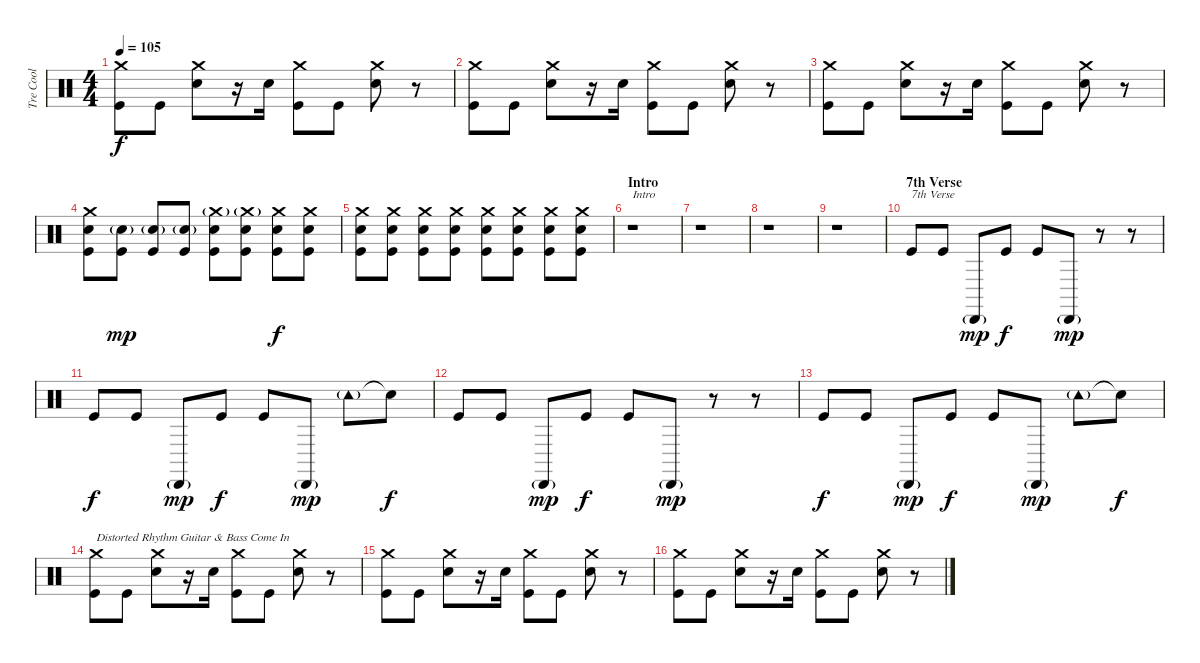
\track ("Tre Cool" "Tre Cool") {instrument percussion}
\staff {score}
\articulation defaults
\ts (4 4)
\tempo 105
\clef neutral
\ks c
("Crash medium (hit)" "Kick (hit)").8{dy f} "Kick (hit)".8 ("Crash medium (hit)" "Snare (hit) 2").8 r.16 "Snare (hit) 2".16 ("Crash medium (hit)" "Kick (hit)").8 "Kick (hit)".8 ("Crash medium (hit)" "Snare (hit) 2").8 r.8 |
("Crash medium (hit)" "Kick (hit)").8 "Kick (hit)".8 ("Crash medium (hit)" "Snare (hit) 2").8 r.16 "Snare (hit) 2".16 ("Crash medium (hit)" "Kick (hit)").8 "Kick (hit)".8 ("Crash medium (hit)" "Snare (hit) 2").8 r.8 |
("Crash medium (hit)" "Kick (hit)").8 "Kick (hit)".8 ("Crash medium (hit)" "Snare (hit) 2").8 r.16 "Snare (hit) 2".16 ("Crash medium (hit)" "Kick (hit)").8 "Kick (hit)".8 ("Crash medium (hit)" "Snare (hit) 2").8 r.8 |
("Crash medium (hit)" "Snare (hit) 2" "Kick (hit)").8 ("Snare (hit) 2"{g} "Kick (hit)").8{dy mp} ("Snare (hit) 2"{g} "Kick (hit)").8 ("Snare (hit) 2"{g} "Kick (hit)").8 ("Crash medium (hit)"{g} "Snare (hit) 2" "Kick (hit)").8 ("Crash medium (hit)"{g} "Snare (hit) 2" "Kick (hit)").8 ("Crash medium (hit)" "Snare (hit) 2" "Kick (hit)").8{dy f} ("Crash medium (hit)" "Snare (hit) 2" "Kick (hit)").8 |
("Crash medium (hit)" "Snare (hit) 2" "Kick (hit)").8 ("Crash medium (hit)" "Snare (hit) 2" "Kick (hit)").8 ("Crash medium (hit)" "Snare (hit) 2" "Kick (hit)").8 ("Crash medium (hit)" "Snare (hit) 2" "Kick (hit)").8 ("Crash medium (hit)" "Snare (hit) 2" "Kick (hit)").8 ("Crash medium (hit)" "Snare (hit) 2" "Kick (hit)").8 ("Crash medium (hit)" "Snare (hit) 2" "Kick (hit)").8 ("Crash medium (hit)" "Snare (hit) 2" "Kick (hit)").8 |
\section ("" "Intro")
r.1{txt "Intro"} |
r.1 |
r.1 |
r.1 |
\section ("" "7th Verse")
"Kick (hit)".8{txt "7th Verse" volume 7} "Kick (hit)".8 "Cabasa (hit)"{g}.8{dy mp} "Kick (hit)".8{dy f} "Kick (hit)".8 "Cabasa (hit)"{g}.8{dy mp} r.8 r.8 |
"Kick (hit)".8{dy f} "Kick (hit)".8 "Cabasa (hit)"{g}.8{dy mp} "Kick (hit)".8{dy f} "Kick (hit)".8 "Cabasa (hit)"{g}.8{dy mp} "Tambourine (hit)"{g}.8 "Snare (hit)"{t}.8{dy f} |
"Kick (hit)".8 "Kick (hit)".8 "Cabasa (hit)"{g}.8{dy mp} "Kick (hit)".8{dy f} "Kick (hit)".8 "Cabasa (hit)"{g}.8{dy mp} r.8 r.8 |
"Kick (hit)".8{dy f} "Kick (hit)".8 "Cabasa (hit)"{g}.8{dy mp} "Kick (hit)".8{dy f} "Kick (hit)".8 "Cabasa (hit)"{g}.8{dy mp} "Tambourine (hit)"{g}.8 "Snare (hit)"{t}.8{dy f} |
("Crash medium (hit)" "Kick (hit)").8{txt "Distorted Rhythm Guitar & Bass Come In" volume 11} "Kick (hit)".8 ("Crash medium (hit)" "Snare (hit) 2").8 r.16 "Snare (hit) 2".16 ("Crash medium (hit)" "Kick (hit)").8 "Kick (hit)".8 ("Crash medium (hit)" "Snare (hit) 2").8 r.8 |
("Crash medium (hit)" "Kick (hit)").8 "Kick (hit)".8 ("Crash medium (hit)" "Snare (hit) 2").8 r.16 "Snare (hit) 2".16 ("Crash medium (hit)" "Kick (hit)").8 "Kick (hit)".8 ("Crash medium (hit)" "Snare (hit) 2").8 r.8 |
("Crash medium (hit)" "Kick (hit)").8 "Kick (hit)".8 ("Crash medium (hit)" "Snare (hit) 2").8 r.16 "Snare (hit) 2".16 ("Crash medium (hit)" "Kick (hit)").8 "Kick (hit)".8 ("Crash medium (hit)" "Snare (hit) 2").8 r.8
